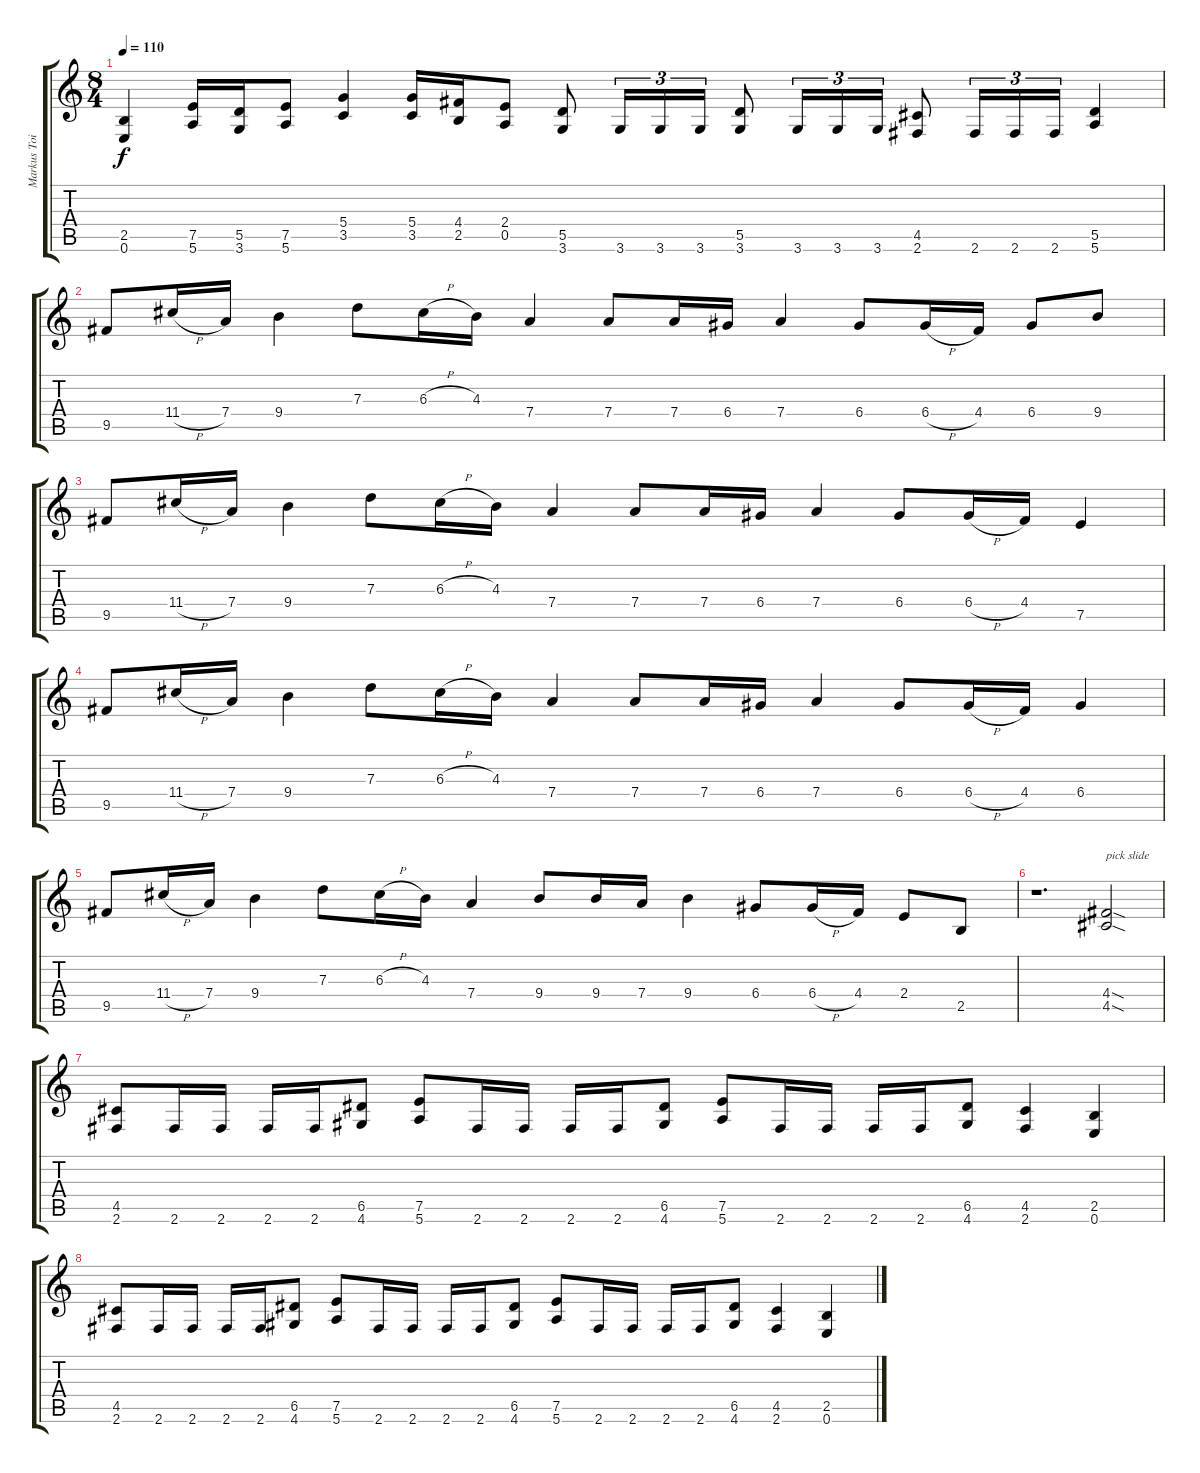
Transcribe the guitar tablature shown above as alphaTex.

\track ("Markus Toivonen" "Markus Toi") {instrument distortionguitar}
\staff {score tabs}
\tuning (E4 B3 G3 D3 A2 E2) {hide}
\ts (8 4)
\tempo 110
\clef g2
\ks c
(2.5 0.6).4{dy f} (7.5 5.6).16 (5.5 3.6).16 (7.5 5.6).8 (5.4 3.5).4 (5.4 3.5).16 (4.4 2.5).16 (2.4 0.5).8 (5.5 3.6).8 3.6.16{tu (3 2)} 3.6.16{tu (3 2)} 3.6.16{tu (3 2)} (5.5 3.6).8 3.6.16{tu (3 2)} 3.6.16{tu (3 2)} 3.6.16{tu (3 2)} (4.5 2.6).8 2.6.16{tu (3 2)} 2.6.16{tu (3 2)} 2.6.16{tu (3 2)} (5.5 5.6).4 |
9.5.8 11.4{h}.16 7.4.16 9.4.4 7.3.8 6.3{h}.16 4.3.16 7.4.4 7.4.8 7.4.16 6.4.16 7.4.4 6.4.8 6.4{h}.16 4.4.16 6.4.8 9.4.8 |
9.5.8 11.4{h}.16 7.4.16 9.4.4 7.3.8 6.3{h}.16 4.3.16 7.4.4 7.4.8 7.4.16 6.4.16 7.4.4 6.4.8 6.4{h}.16 4.4.16 7.5.4 |
9.5.8 11.4{h}.16 7.4.16 9.4.4 7.3.8 6.3{h}.16 4.3.16 7.4.4 7.4.8 7.4.16 6.4.16 7.4.4 6.4.8 6.4{h}.16 4.4.16 6.4.4 |
9.5.8 11.4{h}.16 7.4.16 9.4.4 7.3.8 6.3{h}.16 4.3.16 7.4.4 9.4.8 9.4.16 7.4.16 9.4.4 6.4.8 6.4{h}.16 4.4.16 2.4.8 2.5.8 |
r.1{d} (4.4{sod} 4.5{sod}).2{txt "pick slide" instrument guitarharmonics} |
(4.5 2.6).8{instrument distortionguitar} 2.6.16 2.6.16 2.6.16 2.6.16 (6.5 4.6).8 (7.5 5.6).8 2.6.16 2.6.16 2.6.16 2.6.16 (6.5 4.6).8 (7.5 5.6).8 2.6.16 2.6.16 2.6.16 2.6.16 (6.5 4.6).8 (4.5 2.6).4 (2.5 0.6).4 |
(4.5 2.6).8 2.6.16 2.6.16 2.6.16 2.6.16 (6.5 4.6).8 (7.5 5.6).8 2.6.16 2.6.16 2.6.16 2.6.16 (6.5 4.6).8 (7.5 5.6).8 2.6.16 2.6.16 2.6.16 2.6.16 (6.5 4.6).8 (4.5 2.6).4 (2.5 0.6).4
